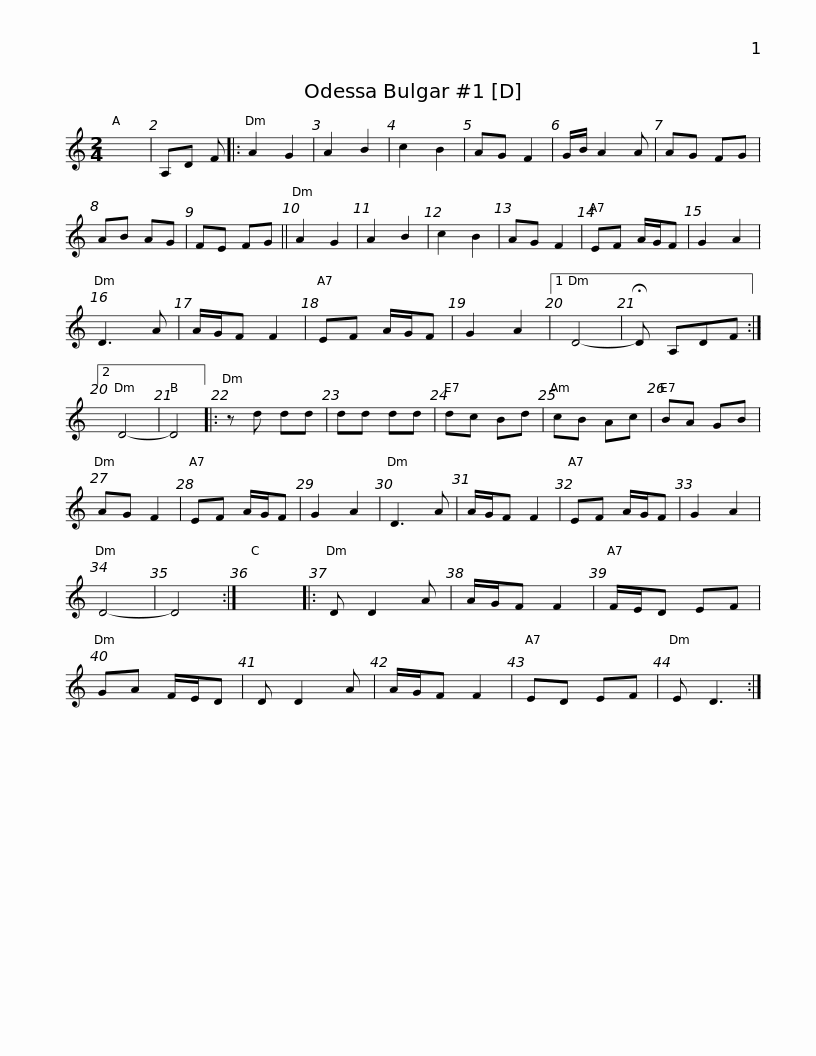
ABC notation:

X:1
L:1/8
M:2/4
I:linebreak $
K:C
V:1 treble
V:1
 x4 | A,D F |: A2 G2 | A2 B2 | c2 B2 | %5
 AG F2 | G/B/ A2 A | AG FG | AB AG | FE FG || %10
 A2 G2 | A2 B2 | c2 B2 | AG F2 |$ EF A/G/F | %15
 G2 A2 | D3 A | A/G/F F2 | EF A/G/F | G2 A2 |1 %20
 D4- | !fermata!D A,DF :|2 D4- | D4 |: z d dd | %25
 dd dd |$ dc Bd | cB Ac | BA GB | AG F2 | %30
 EF A/G/F | G2 A2 | D3 A | A/G/F F2 | EF A/G/F | %35
 G2 A2 | D4- | D4 :| x4 |:$ D D2 A | %40
 A/G/F F2 | F/E/D EF | GA F/E/D | D D2 A | A/G/F F2 | %45
 ED EF | E D3 :| %47
